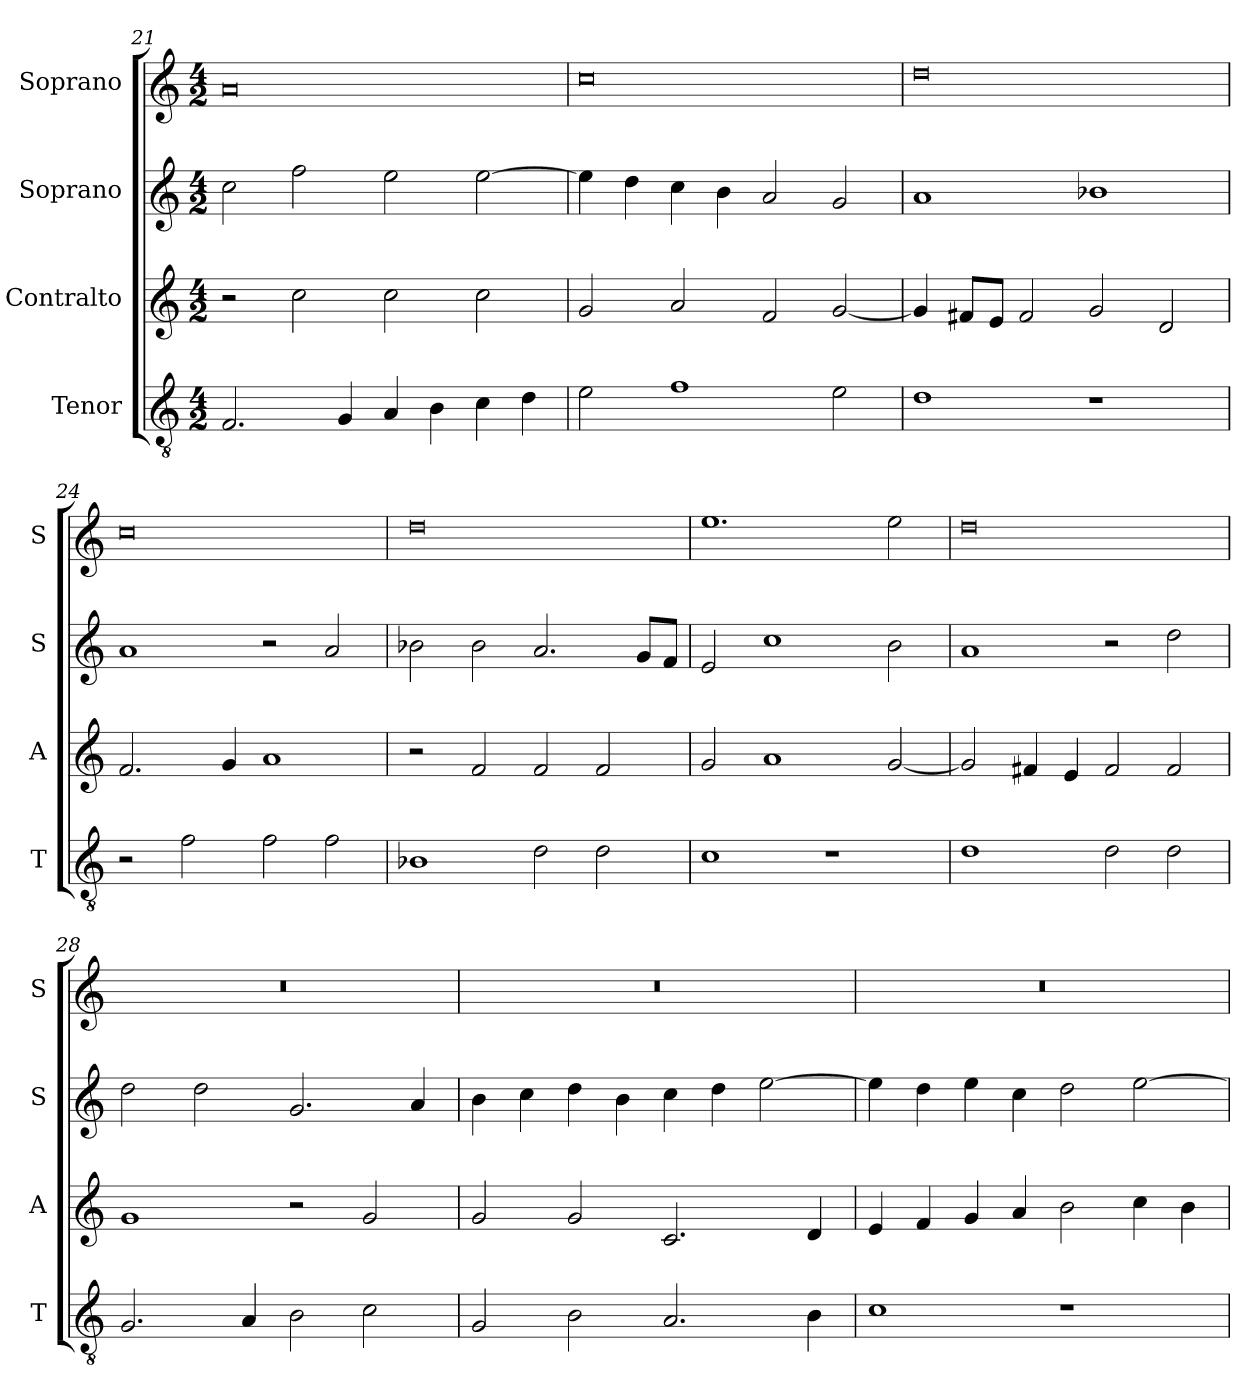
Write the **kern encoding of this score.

**kern	**kern	**kern	**kern
*part4	*part3	*part2	*part1
*staff4	*staff3	*staff2	*staff1
*I"Tenor	*I"Contralto	*I"Soprano	*I"Soprano
*I'T	*I'A	*I'S	*I'S
*clefGv2	*clefG2	*clefG2	*clefG2
*k[]	*k[]	*k[]	*k[]
*G:mix	*G:mix	*G:mix	*G:mix
*M4/2	*M4/2	*M4/2	*M4/2
=21	=21	=21	=21
2.F	2r	2cc	0a
.	2cc	2ff	.
4G	.	.	.
4A	2cc	2ee	.
4B	.	.	.
4c	2cc	[2ee	.
4d	.	.	.
=22	=22	=22	=22
2e	2g	4ee]	0cc
.	.	4dd	.
1f	2a	4cc	.
.	.	4b	.
.	2f	2a	.
2e	[2g	2g	.
=23	=23	=23	=23
1d	4g]	1a	0dd
.	8f#X/L	.	.
.	8e/J	.	.
.	2f#	.	.
1r	2g	1b-X	.
.	2d	.	.
=24	=24	=24	=24
2r	2.f	1a	0cc
2f	.	.	.
.	4g	.	.
2f	1a	2r	.
2f	.	2a	.
=25	=25	=25	=25
1B-X	2r	2b-X	0dd
.	2f	2b-	.
2d	2f	2.a	.
2d	2f	.	.
.	.	8g/L	.
.	.	8f/J	.
=26	=26	=26	=26
1c	2g	2e	1.ee
.	1a	1cc	.
1r	.	.	.
.	[2g	2b	2ee
=27	=27	=27	=27
1d	2g]	1a	0dd
.	4f#X	.	.
.	4e	.	.
2d	2f#	2r	.
2d	2f#	2dd	.
=28	=28	=28	=28
2.G	1g	2dd	0r
.	.	2dd	.
4A	.	.	.
2B	2r	2.g	.
2c	2g	.	.
.	.	4a	.
=29	=29	=29	=29
2G	2g	4b	0r
.	.	4cc	.
2B	2g	4dd	.
.	.	4b	.
2.A	2.c	4cc	.
.	.	4dd	.
.	.	[2ee	.
4B	4d	.	.
=30	=30	=30	=30
1c	4e	4ee]	0r
.	4f	4dd	.
.	4g	4ee	.
.	4a	4cc	.
1r	2b	2dd	.
.	4cc	[2ee	.
.	4b	.	.
=	=	=	=
*-	*-	*-	*-
